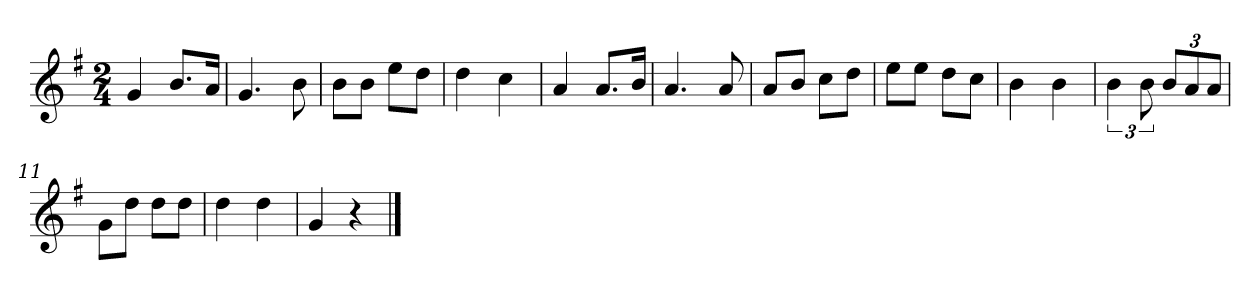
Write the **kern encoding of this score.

**kern
*part1
*staff1
*k[f#]
*M2/4
*MM120
=1
4g
8.bL
16aJk
=2
4.g
8b
=3
8bL
8bJ
8eeL
8ddJ
=4
4dd
4cc
=5
4a
8.aL
16bJk
=6
4.a
8a
=7
8aL
8bJ
8ccL
8ddJ
=8
8eeL
8eeJ
8ddL
8ccJ
=9
4b
4b
=10
6b
12b
12bL
12a
12aJ
=11
8gL
8ddJ
8ddL
8ddJ
=12
4dd
4dd
=13
4g
4r
==
*-
